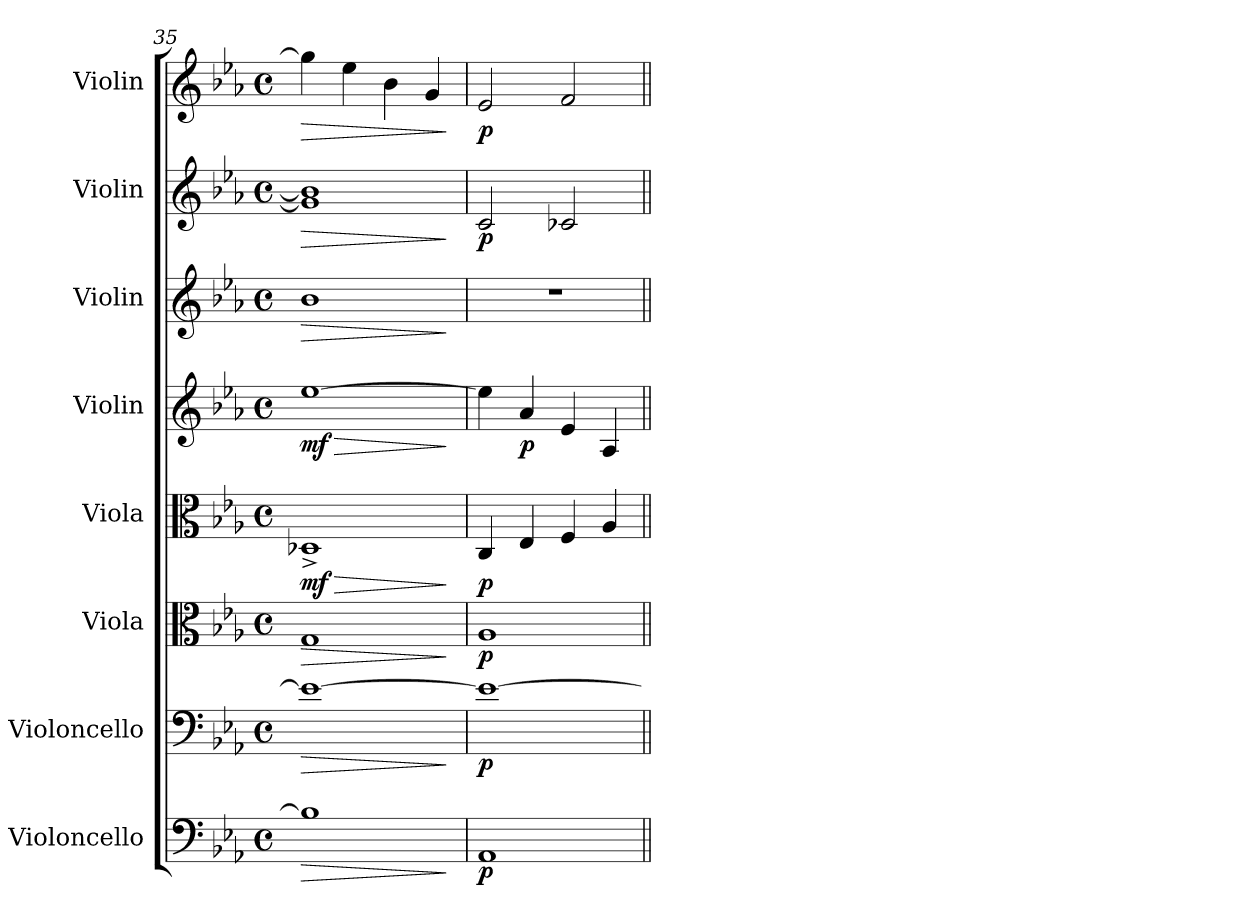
**kern	**dynam	**kern	**dynam	**kern	**dynam	**kern	**dynam	**kern	**dynam	**kern	**dynam	**kern	**dynam	**kern	**dynam
*part8	*part8	*part7	*part7	*part6	*part6	*part5	*part5	*part4	*part4	*part3	*part3	*part2	*part2	*part1	*part1
*staff8	*staff8	*staff7	*staff7	*staff6	*staff6	*staff5	*staff5	*staff4	*staff4	*staff3	*staff3	*staff2	*staff2	*staff1	*staff1
*I"Violoncello	*	*I"Violoncello	*	*I"Viola	*	*I"Viola	*	*I"Violin	*	*I"Violin	*	*I"Violin	*	*I"Violin	*
*I'Vc.	*	*I'Vc.	*	*I'Vla.	*	*I'Vla.	*	*I'Vln.	*	*I'Vln.	*	*I'Vln.	*	*I'Vln.	*
*clefF4	*	*clefF4	*	*clefC3	*	*clefC3	*	*clefG2	*	*clefG2	*	*clefG2	*	*clefG2	*
*k[b-e-a-]	*	*k[b-e-a-]	*	*k[b-e-a-]	*	*k[b-e-a-]	*	*k[b-e-a-]	*	*k[b-e-a-]	*	*k[b-e-a-]	*	*k[b-e-a-]	*
*M4/4	*	*M4/4	*	*M4/4	*	*M4/4	*	*M4/4	*	*M4/4	*	*M4/4	*	*M4/4	*
*met(c)	*	*met(c)	*	*met(c)	*	*met(c)	*	*met(c)	*	*met(c)	*	*met(c)	*	*met(c)	*
=35	=35	=35	=35	=35	=35	=35	=35	=35	=35	=35	=35	=35	=35	=35	=35
!	!LO:HP:b	!	!LO:HP:b	!	!LO:HP:b	!	!LO:HP:b	!	!LO:HP:b	!	!LO:HP:b	!	!LO:HP:b	!	!LO:HP:b
!	!	!	!	!	!	!	!LO:DY:n=1:b	!	!LO:DY:n=1:b	!	!	!	!	!	!
1B-]	>	1e-_	>	1G	>	1D-X^	> mf	[1ee-	> mf	1b-	>	1g] 1b-]	>	4gg\]	>
.	.	.	.	.	.	.	.	.	.	.	.	.	.	4ee-\	.
.	.	.	.	.	.	.	.	.	.	.	.	.	.	4b-\	.
.	.	.	.	.	.	.	.	.	.	.	.	.	.	4g/	.
.	]	.	]	.	]	.	]	.	]	.	]	.	]	.	]
=36	=36	=36	=36	=36	=36	=36	=36	=36	=36	=36	=36	=36	=36	=36	=36
!	!LO:DY:b	!	!LO:DY:b	!	!LO:DY:b	!	!LO:DY:b	!	!	!	!	!	!LO:DY:b	!	!LO:DY:b
1AA-	p	1e-_	p	1A-	p	4C/	p	4ee-\]	.	1r	.	2c/	p	2e-/	p
!	!	!	!	!	!	!	!	!	!LO:DY:b	!	!	!	!	!	!
.	.	.	.	.	.	4E-/	.	4a-/	p	.	.	.	.	.	.
.	.	.	.	.	.	4F/	.	4e-/	.	.	.	2c-X/	.	2f/	.
.	.	.	.	.	.	4A-/	.	4A-/	.	.	.	.	.	.	.
=||	=||	=||	=||	=||	=||	=||	=||	=||	=||	=||	=||	=||	=||	=||	=||
*-	*-	*-	*-	*-	*-	*-	*-	*-	*-	*-	*-	*-	*-	*-	*-
